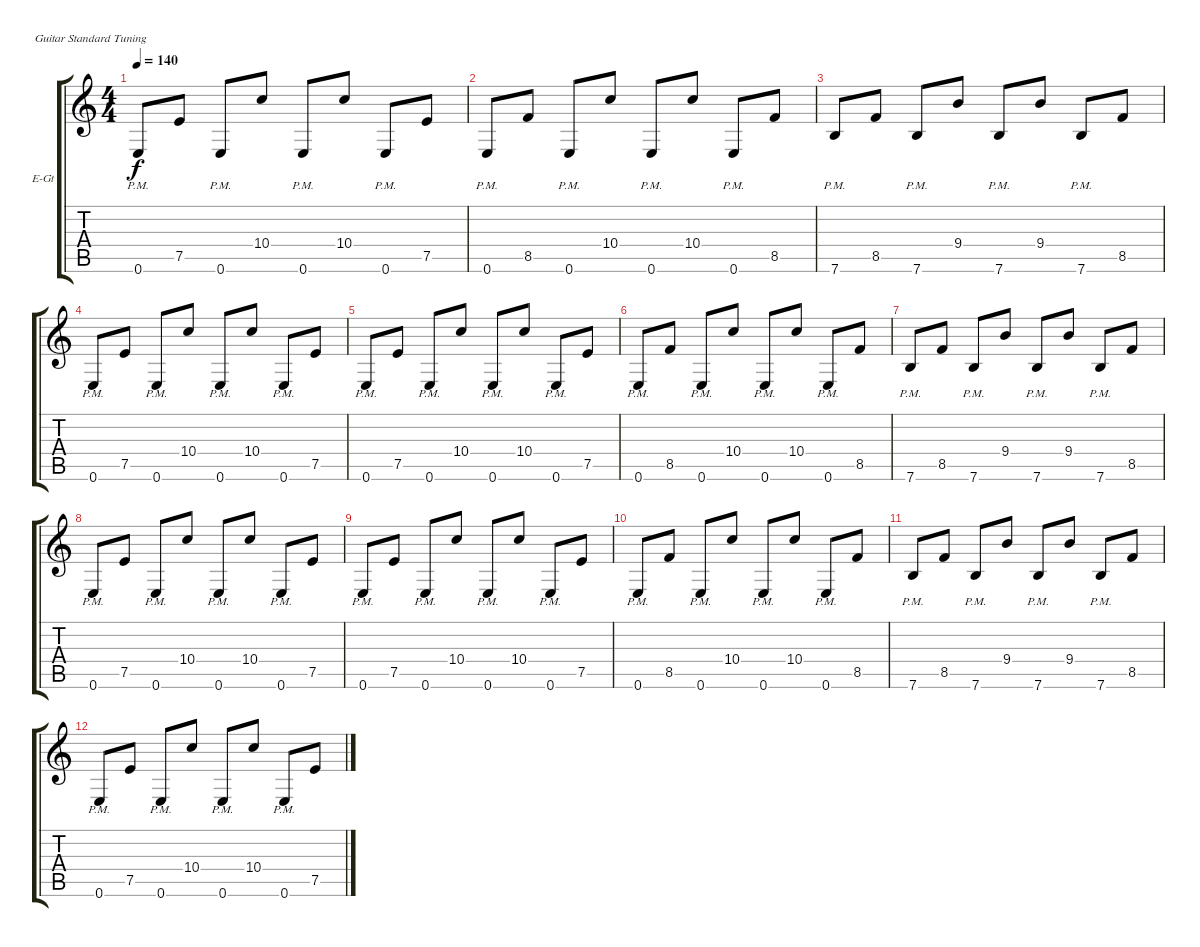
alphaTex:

\defaultSystemsLayout 4
\bracketExtendMode groupsimilarinstruments
\firstSystemTrackNameOrientation horizontal
\otherSystemsTrackNameOrientation horizontal
\track ("Electric Guitar" "E-Gt") {instrument distortionguitar}
\staff {score tabs}
\tuning (E4 B3 G3 D3 A2 E2)
\ts (4 4)
\tempo 140
\clef g2
\ks c
0.6{pm}.8{dy f} 7.5.8 0.6{pm}.8 10.4.8 0.6{pm}.8 10.4.8 0.6{pm}.8 7.5.8 |
0.6{pm}.8 8.5.8 0.6{pm}.8 10.4.8 0.6{pm}.8 10.4.8 0.6{pm}.8 8.5.8 |
7.6{pm}.8 8.5.8 7.6{pm}.8 9.4.8 7.6{pm}.8 9.4.8 7.6{pm}.8 8.5.8 |
0.6{pm}.8 7.5.8 0.6{pm}.8 10.4.8 0.6{pm}.8 10.4.8 0.6{pm}.8 7.5.8 |
0.6{pm}.8 7.5.8 0.6{pm}.8 10.4.8 0.6{pm}.8 10.4.8 0.6{pm}.8 7.5.8 |
0.6{pm}.8 8.5.8 0.6{pm}.8 10.4.8 0.6{pm}.8 10.4.8 0.6{pm}.8 8.5.8 |
7.6{pm}.8 8.5.8 7.6{pm}.8 9.4.8 7.6{pm}.8 9.4.8 7.6{pm}.8 8.5.8 |
0.6{pm}.8 7.5.8 0.6{pm}.8 10.4.8 0.6{pm}.8 10.4.8 0.6{pm}.8 7.5.8 |
0.6{pm}.8 7.5.8 0.6{pm}.8 10.4.8 0.6{pm}.8 10.4.8 0.6{pm}.8 7.5.8 |
0.6{pm}.8 8.5.8 0.6{pm}.8 10.4.8 0.6{pm}.8 10.4.8 0.6{pm}.8 8.5.8 |
7.6{pm}.8 8.5.8 7.6{pm}.8 9.4.8 7.6{pm}.8 9.4.8 7.6{pm}.8 8.5.8 |
0.6{pm}.8 7.5.8 0.6{pm}.8 10.4.8 0.6{pm}.8 10.4.8 0.6{pm}.8 7.5.8
